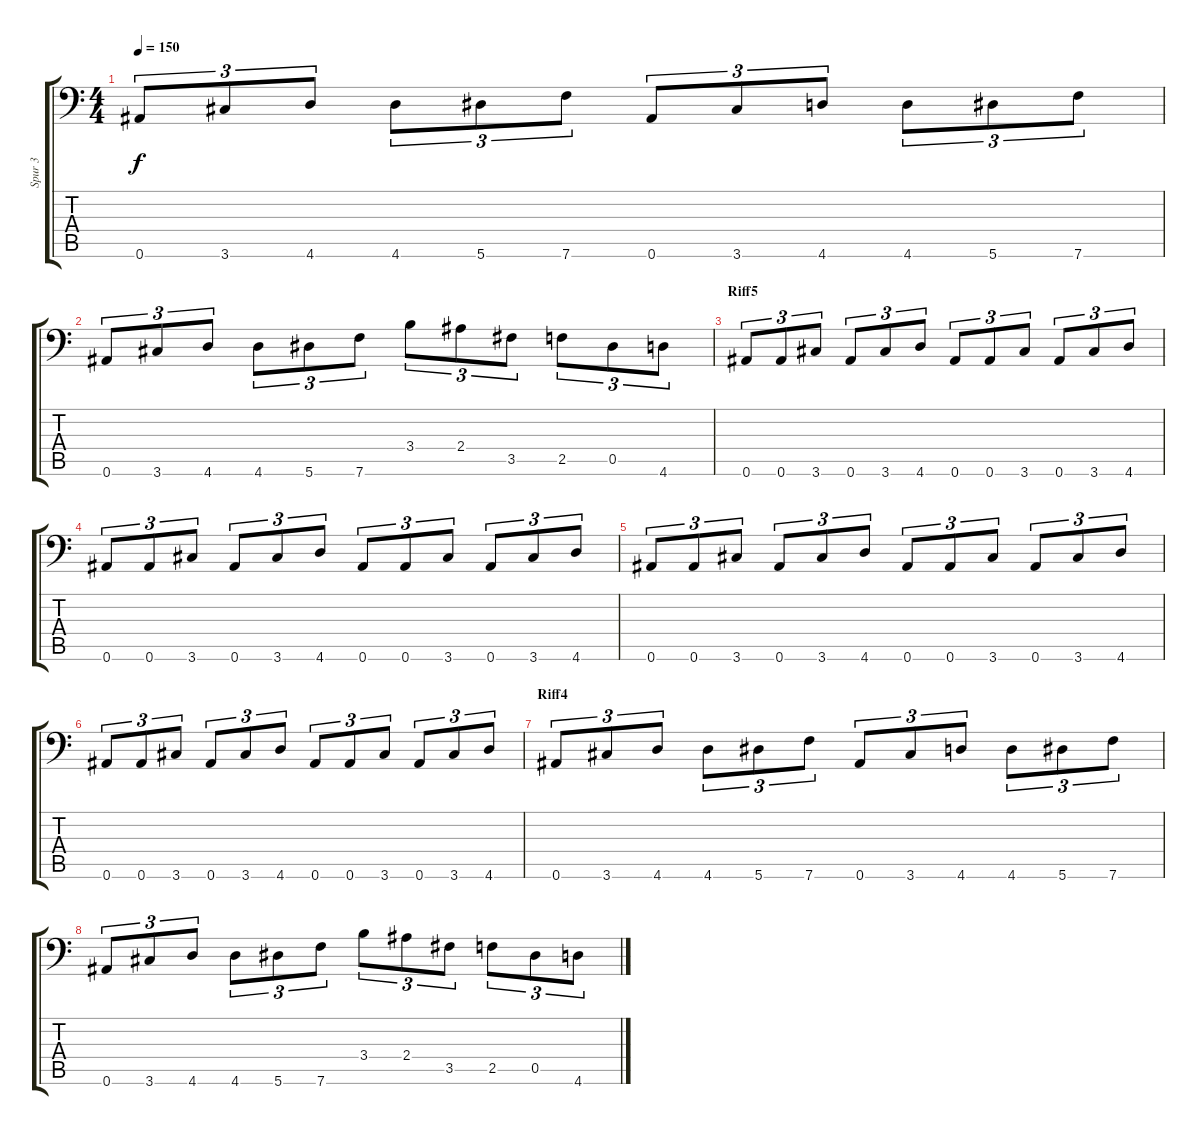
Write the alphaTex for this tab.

\track ("Spur 3" "Spur 3") {instrument distortionguitar}
\staff {score tabs}
\tuning (Bb3 F3 Db3 Ab2 Eb2 Bb1) {hide}
\ts (4 4)
\tempo 150
\clef f4
\ks c
0.6.8{tu (3 2) dy f} 3.6.8{tu (3 2)} 4.6.8{tu (3 2)} 4.6.8{tu (3 2)} 5.6.8{tu (3 2)} 7.6.8{tu (3 2)} 0.6.8{tu (3 2)} 3.6.8{tu (3 2)} 4.6.8{tu (3 2)} 4.6.8{tu (3 2)} 5.6.8{tu (3 2)} 7.6.8{tu (3 2)} |
0.6.8{tu (3 2)} 3.6.8{tu (3 2)} 4.6.8{tu (3 2)} 4.6.8{tu (3 2)} 5.6.8{tu (3 2)} 7.6.8{tu (3 2)} 3.4.8{tu (3 2)} 2.4.8{tu (3 2)} 3.5.8{tu (3 2)} 2.5.8{tu (3 2)} 0.5.8{tu (3 2)} 4.6.8{tu (3 2)} |
\section ("" "Riff5")
0.6.8{tu (3 2)} 0.6.8{tu (3 2)} 3.6.8{tu (3 2)} 0.6.8{tu (3 2)} 3.6.8{tu (3 2)} 4.6.8{tu (3 2)} 0.6.8{tu (3 2)} 0.6.8{tu (3 2)} 3.6.8{tu (3 2)} 0.6.8{tu (3 2)} 3.6.8{tu (3 2)} 4.6.8{tu (3 2)} |
0.6.8{tu (3 2)} 0.6.8{tu (3 2)} 3.6.8{tu (3 2)} 0.6.8{tu (3 2)} 3.6.8{tu (3 2)} 4.6.8{tu (3 2)} 0.6.8{tu (3 2)} 0.6.8{tu (3 2)} 3.6.8{tu (3 2)} 0.6.8{tu (3 2)} 3.6.8{tu (3 2)} 4.6.8{tu (3 2)} |
0.6.8{tu (3 2)} 0.6.8{tu (3 2)} 3.6.8{tu (3 2)} 0.6.8{tu (3 2)} 3.6.8{tu (3 2)} 4.6.8{tu (3 2)} 0.6.8{tu (3 2)} 0.6.8{tu (3 2)} 3.6.8{tu (3 2)} 0.6.8{tu (3 2)} 3.6.8{tu (3 2)} 4.6.8{tu (3 2)} |
0.6.8{tu (3 2)} 0.6.8{tu (3 2)} 3.6.8{tu (3 2)} 0.6.8{tu (3 2)} 3.6.8{tu (3 2)} 4.6.8{tu (3 2)} 0.6.8{tu (3 2)} 0.6.8{tu (3 2)} 3.6.8{tu (3 2)} 0.6.8{tu (3 2)} 3.6.8{tu (3 2)} 4.6.8{tu (3 2)} |
\section ("" "Riff4")
0.6.8{tu (3 2)} 3.6.8{tu (3 2)} 4.6.8{tu (3 2)} 4.6.8{tu (3 2)} 5.6.8{tu (3 2)} 7.6.8{tu (3 2)} 0.6.8{tu (3 2)} 3.6.8{tu (3 2)} 4.6.8{tu (3 2)} 4.6.8{tu (3 2)} 5.6.8{tu (3 2)} 7.6.8{tu (3 2)} |
0.6.8{tu (3 2)} 3.6.8{tu (3 2)} 4.6.8{tu (3 2)} 4.6.8{tu (3 2)} 5.6.8{tu (3 2)} 7.6.8{tu (3 2)} 3.4.8{tu (3 2)} 2.4.8{tu (3 2)} 3.5.8{tu (3 2)} 2.5.8{tu (3 2)} 0.5.8{tu (3 2)} 4.6.8{tu (3 2)}
